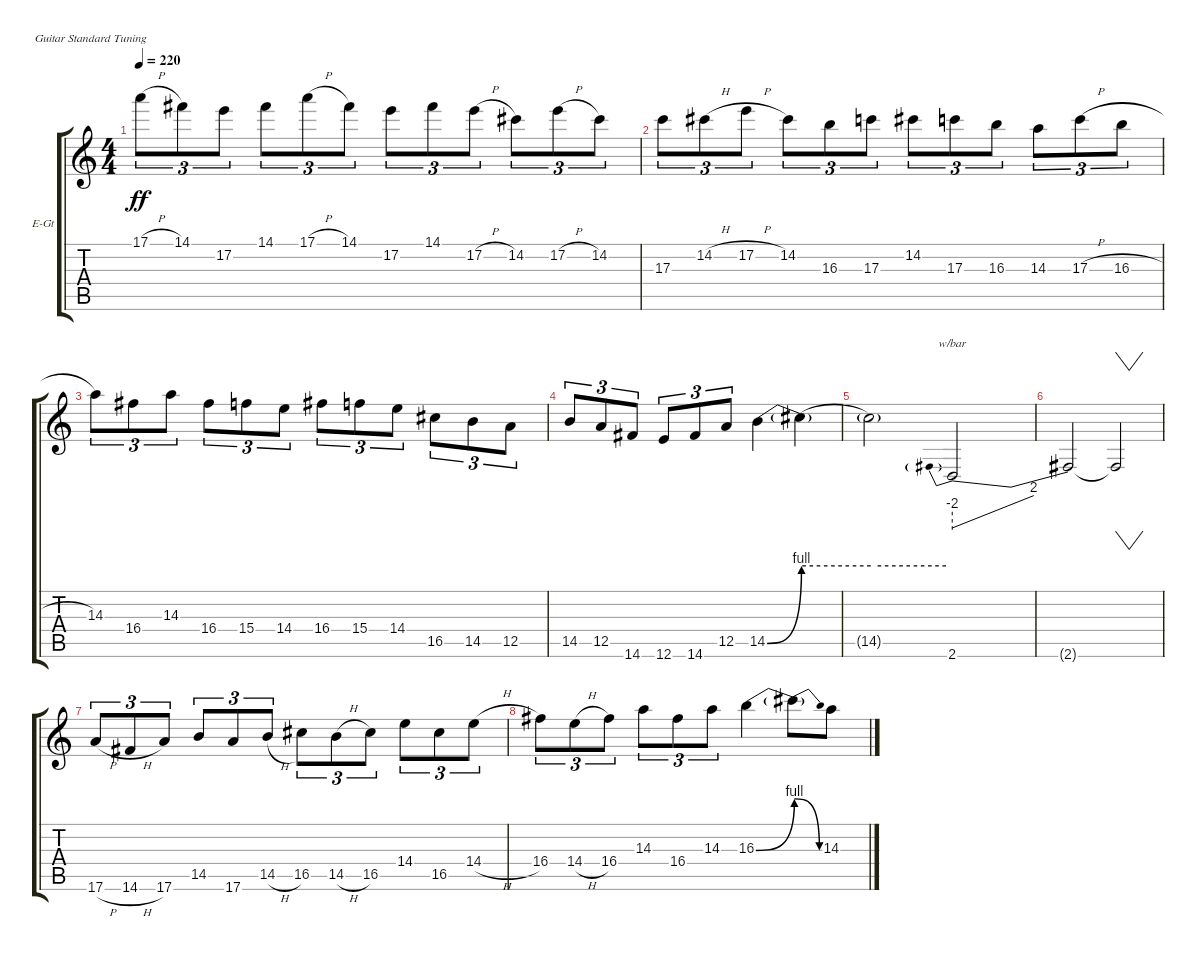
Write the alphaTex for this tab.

\bracketExtendMode groupsimilarinstruments
\firstSystemTrackNameOrientation horizontal
\otherSystemsTrackNameOrientation horizontal
\track ("Wolf Hoffmann" "E-Gt") {instrument distortionguitar}
\staff {score tabs}
\tuning (E4 B3 G3 D3 A2 E2)
\ts (4 4)
\tempo 220
\clef g2
\ks c
17.1{h}.8{tu (3 2) dy ff} 14.1.8{tu (3 2)} 17.2.8{tu (3 2)} 14.1.8{tu (3 2)} 17.1{h}.8{tu (3 2)} 14.1.8{tu (3 2)} 17.2.8{tu (3 2)} 14.1.8{tu (3 2)} 17.2{h}.8{tu (3 2)} 14.2.8{tu (3 2)} 17.2{h}.8{tu (3 2)} 14.2.8{tu (3 2)} |
17.3.8{tu (3 2)} 14.2{h}.8{tu (3 2)} 17.2{h}.8{tu (3 2)} 14.2.8{tu (3 2)} 16.3.8{tu (3 2)} 17.3.8{tu (3 2)} 14.2.8{tu (3 2)} 17.3.8{tu (3 2)} 16.3.8{tu (3 2)} 14.3.8{tu (3 2)} 17.3{h}.8{tu (3 2)} 16.3{h}.8{tu (3 2)} |
14.3.8{tu (3 2)} 16.4.8{tu (3 2)} 14.3.8{tu (3 2)} 16.4.8{tu (3 2)} 15.4.8{tu (3 2)} 14.4.8{tu (3 2)} 16.4.8{tu (3 2)} 15.4.8{tu (3 2)} 14.4.8{tu (3 2)} 16.5.8{tu (3 2)} 14.5.8{tu (3 2)} 12.5.8{tu (3 2)} |
14.5.8{tu (3 2)} 12.5.8{tu (3 2)} 14.6.8{tu (3 2)} 12.6.8{tu (3 2)} 14.6.8{tu (3 2)} 12.5.8{tu (3 2)} 14.5{be (bend 0 0 60 4)}.4 14.5{be (hold 0 4 60 4) t}.4 |
14.5{be (hold 0 4 60 4) t}.2 2.6.2{tbe (predivedive default 0 -8 60 8)} |
2.6{t}.2 2.6{t}.2{vw} |
17.6{h}.8{tu (3 2)} 14.6{h}.8{tu (3 2)} 17.6.8{tu (3 2)} 14.5.8{tu (3 2)} 17.6.8{tu (3 2)} 14.5{h}.8{tu (3 2)} 16.5.8{tu (3 2)} 14.5{h}.8{tu (3 2)} 16.5.8{tu (3 2)} 14.4.8{tu (3 2)} 16.5.8{tu (3 2)} 14.4{h}.8{tu (3 2)} |
16.4.8{tu (3 2)} 14.4{h}.8{tu (3 2)} 16.4.8{tu (3 2)} 14.3.8{tu (3 2)} 16.4.8{tu (3 2)} 14.3.8{tu (3 2)} 16.3{be (bend 0 0 60 4)}.4 16.3{be (release 0 4 60 0) t}.8 14.3.8
